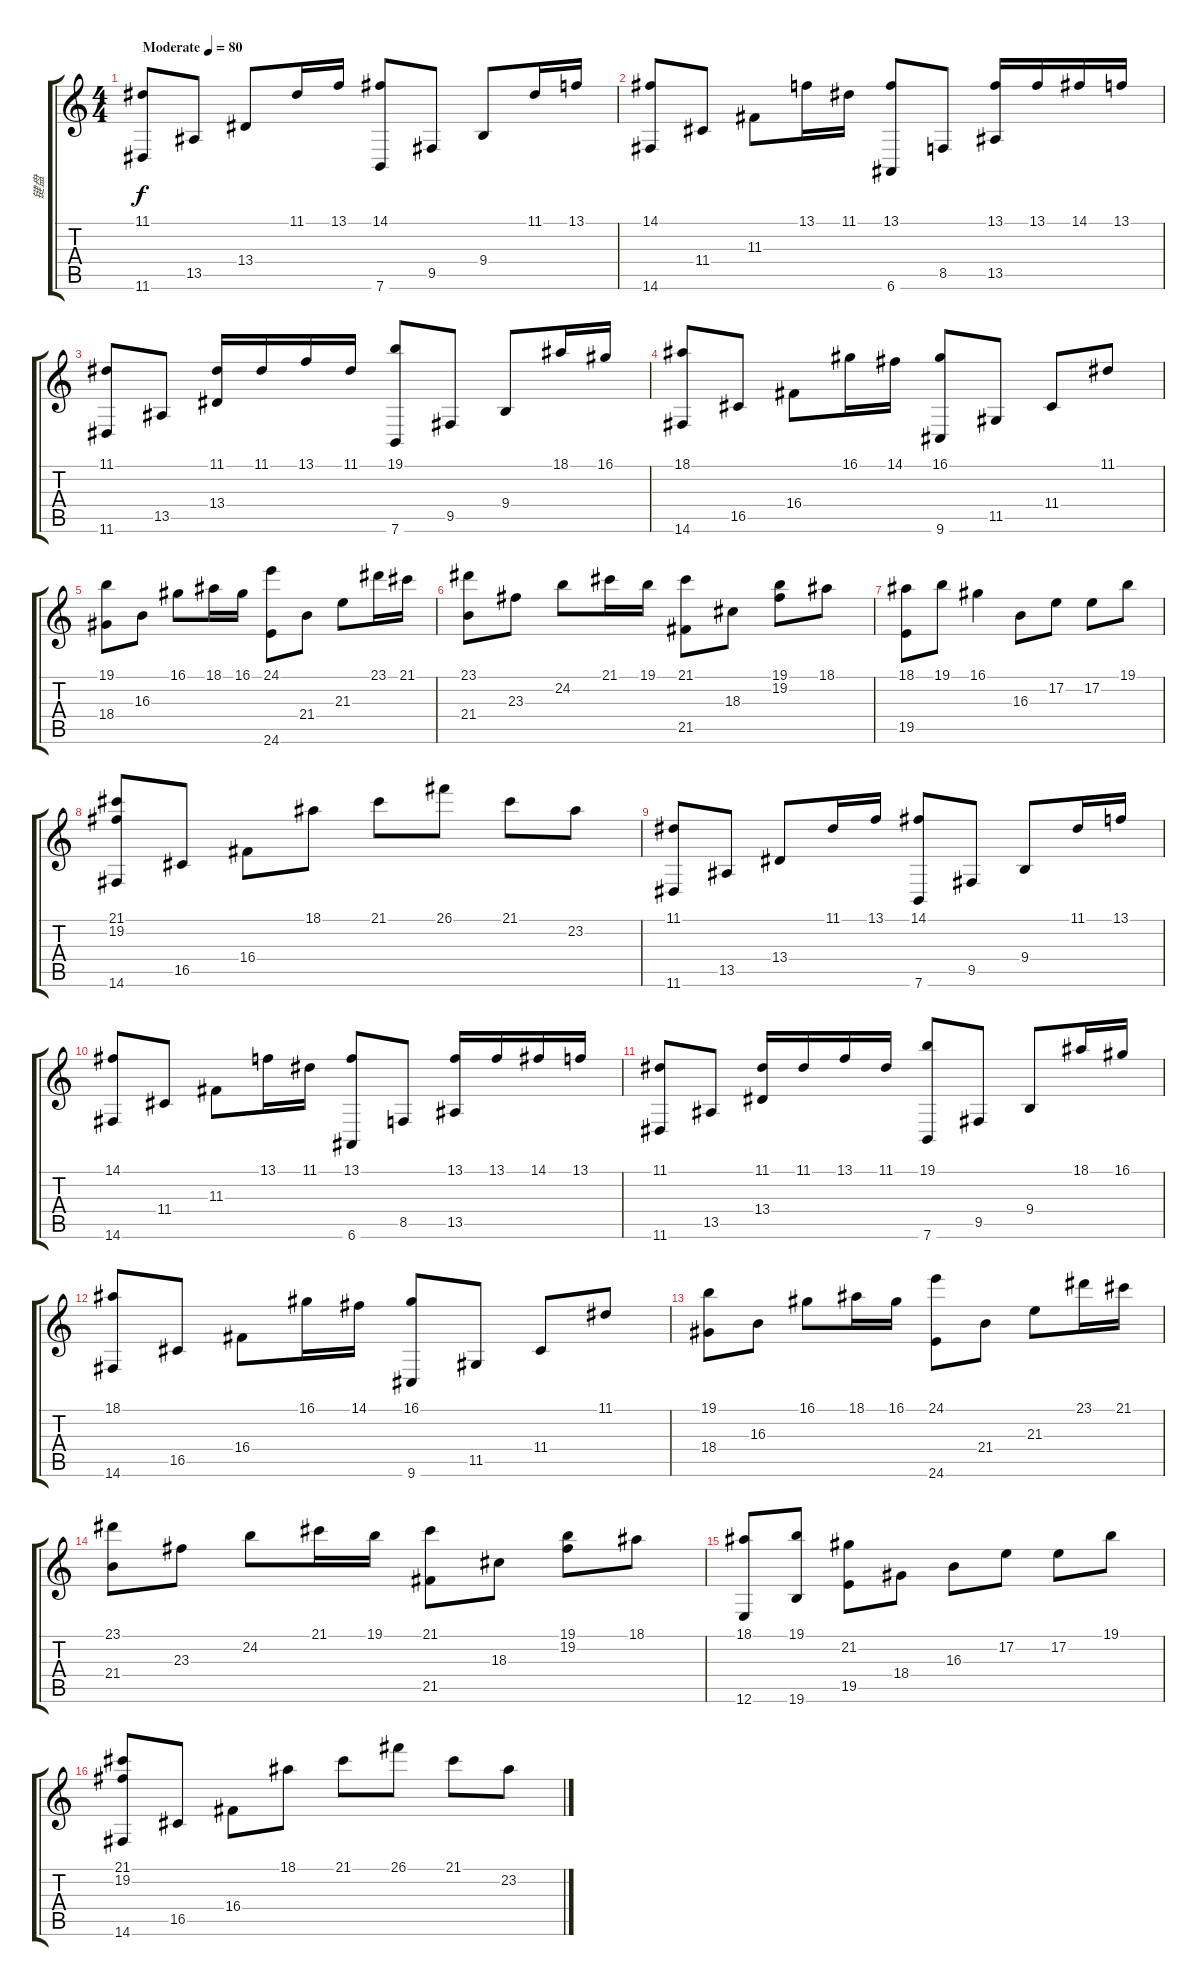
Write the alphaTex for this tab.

\track ("键盘" "键盘") {instrument brightacousticpiano}
\staff {score tabs}
\tuning (E4 B3 G3 D3 A2 E2) {hide}
\ts (4 4)
\tempo (80 "Moderate")
\clef g2
\ks c
(11.1 11.6).8{dy f instrument brightacousticpiano} 13.5.8 13.4.8 11.1.16 13.1.16 (14.1 7.6).8 9.5.8 9.4.8 11.1.16 13.1.16 |
(14.1 14.6).8 11.4.8 11.3.8 13.1.16 11.1.16 (13.1 6.6).8 8.5.8 (13.1 13.5).16 13.1.16 14.1.16 13.1.16 |
(11.1 11.6).8 13.5.8 (11.1 13.4).16 11.1.16 13.1.16 11.1.16 (19.1 7.6).8 9.5.8 9.4.8 18.1.16 16.1.16 |
(18.1 14.6).8 16.5.8 16.4.8 16.1.16 14.1.16 (16.1 9.6).8 11.5.8 11.4.8 11.1.8 |
(19.1 18.4).8 16.3.8 16.1.8 18.1.16 16.1.16 (24.1 24.6).8 21.4.8 21.3.8 23.1.16 21.1.16 |
(23.1 21.4).8 23.3.8 24.2.8 21.1.16 19.1.16 (21.1 21.5).8 18.3.8 (19.1 19.2).8 18.1.8 |
(18.1 19.5).8 19.1.8 16.1.4 16.3.8 17.2.8 17.2.8 19.1.8 |
(21.1 19.2 14.6).8 16.5.8 16.4.8 18.1.8 21.1.8 26.1.8 21.1.8 23.2.8 |
(11.1 11.6).8 13.5.8 13.4.8 11.1.16 13.1.16 (14.1 7.6).8 9.5.8 9.4.8 11.1.16 13.1.16 |
(14.1 14.6).8 11.4.8 11.3.8 13.1.16 11.1.16 (13.1 6.6).8 8.5.8 (13.1 13.5).16 13.1.16 14.1.16 13.1.16 |
(11.1 11.6).8 13.5.8 (11.1 13.4).16 11.1.16 13.1.16 11.1.16 (19.1 7.6).8 9.5.8 9.4.8 18.1.16 16.1.16 |
(18.1 14.6).8 16.5.8 16.4.8 16.1.16 14.1.16 (16.1 9.6).8 11.5.8 11.4.8 11.1.8 |
(19.1 18.4).8 16.3.8 16.1.8 18.1.16 16.1.16 (24.1 24.6).8 21.4.8 21.3.8 23.1.16 21.1.16 |
(23.1 21.4).8 23.3.8 24.2.8 21.1.16 19.1.16 (21.1 21.5).8 18.3.8 (19.1 19.2).8 18.1.8 |
(18.1 12.6).8 (19.1 19.6).8 (21.2 19.5).8 18.4.8 16.3.8 17.2.8 17.2.8 19.1.8 |
(21.1 19.2 14.6).8 16.5.8 16.4.8 18.1.8 21.1.8 26.1.8 21.1.8 23.2.8
